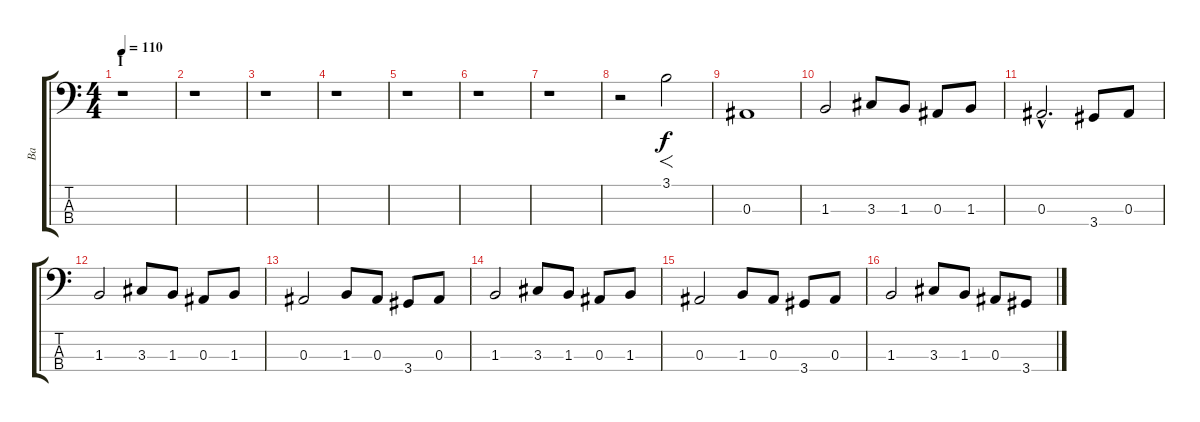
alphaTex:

\track ("Ba" "Ba") {instrument electricbasspick}
\staff {score tabs}
\tuning (Ab2 Eb2 Bb1 F1) {hide}
\ts (4 4)
\section ("" "I")
\tempo 110
\clef f4
\ks c
r.1{dy f instrument electricbasspick} |
r.1 |
r.1 |
r.1 |
r.1 |
r.1 |
r.1 |
r.2 3.1.2{f} |
0.3.1 |
1.3.2 3.3.8 1.3.8 0.3.8 1.3.8 |
0.3{hac}.2{d} 3.4.8 0.3.8 |
1.3.2 3.3.8 1.3.8 0.3.8 1.3.8 |
0.3.2 1.3.8 0.3.8 3.4.8 0.3.8 |
1.3.2 3.3.8 1.3.8 0.3.8 1.3.8 |
0.3.2 1.3.8 0.3.8 3.4.8 0.3.8 |
1.3.2 3.3.8 1.3.8 0.3.8 3.4.8
